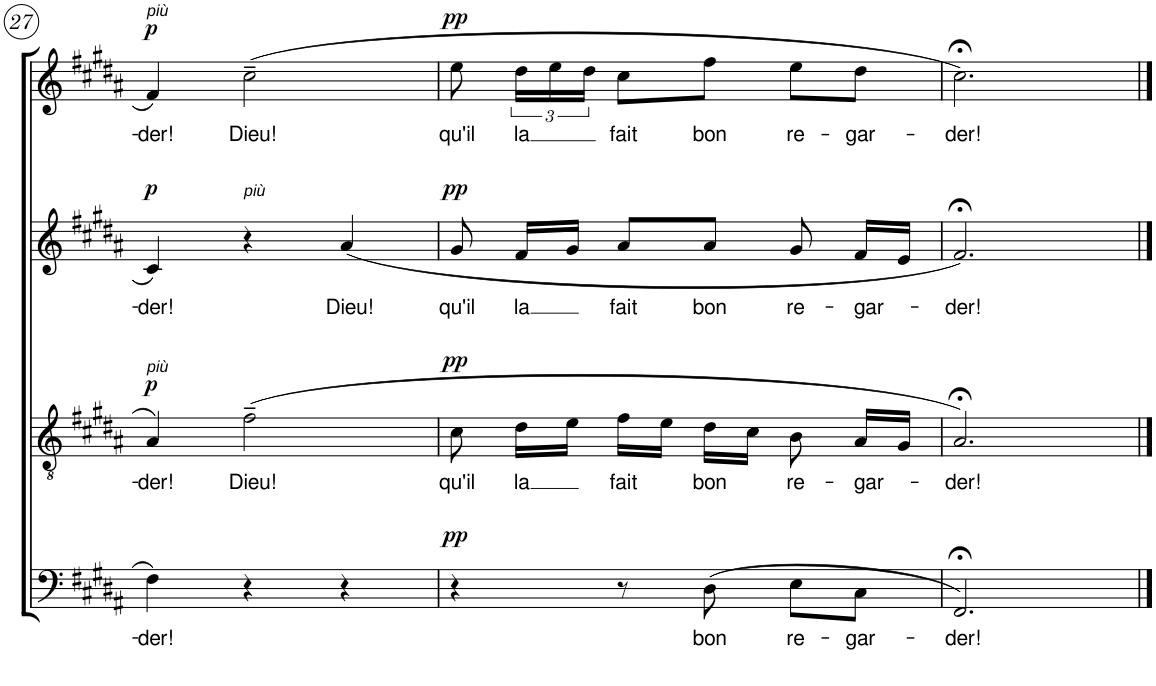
**kern	**text	**dynam	**kern	**text	**dynam	**kern	**text	**dynam	**kern	**text	**dynam
*part4	*part4	*part4	*part3	*part3	*part3	*part2	*part2	*part2	*part1	*part1	*part1
*staff4	*staff4	*staff4	*staff3	*staff3	*staff3	*staff2	*staff2	*staff2	*staff1	*staff1	*staff1
*I"Bass	*	*	*I"Tenor	*	*	*I"Alto	*	*	*I"Soprano	*	*
!!LO:PB:g=z
*clefF4	*	*	*clefGv2	*	*	*clefG2	*	*	*clefG2	*	*
*Trd7c12	*	*	*	*	*	*	*	*	*	*	*
*k[f#c#g#d#a#]	*	*	*k[f#c#g#d#a#]	*	*	*k[f#c#g#d#a#]	*	*	*k[f#c#g#d#a#]	*	*
*B:	*	*	*B:	*	*	*B:	*	*	*B:	*	*
*M3/4	*	*	*M3/4	*	*	*M3/4	*	*	*M3/4	*	*
=27	=27	=27	=27	=27	=27	=27	=27	=27	=27	=27	=27
!	!	!	!	!	!	!	!	!	!LO:TX:a:i:t=più	!	!
!	!	!	!LO:TX:a:i:t=più	!	!	!	!	!	!	!	!
!	!LO:LY:b	!	!	!LO:LY:b	!LO:DY:a	!	!LO:LY:b	!LO:DY:a	!	!LO:LY:b	!LO:DY:a
4F#\	-der!	.	4A#/	-der!	p	4c#/	-der!	p	4f#/	-der!	p
!	!	!	!	!	!	!LO:TX:a:i:t=più	!	!	!	!	!
!	!	!	!	!LO:LY:b	!	!	!	!	!	!LO:LY:b	!
4r	.	.	(2f#~\	Dieu!	.	4r	.	.	(2cc#~\	Dieu!	.
!	!	!	!	!	!	!	!LO:LY:b	!	!	!	!
4r	.	.	.	.	.	(4a#/	Dieu!	.	.	.	.
=28	=28	=28	=28	=28	=28	=28	=28	=28	=28	=28	=28
!	!	!LO:DY:a	!	!LO:LY:b	!LO:DY:a	!	!LO:LY:b	!LO:DY:a	!	!LO:LY:b	!LO:DY:a
4r	.	pp	8c#\	qu'il	pp	8g#/	qu'il	pp	8ee\	qu'il	pp
!	!	!	!	!LO:LY:b	!	!	!LO:LY:b	!	!	!LO:LY:b	!
.	.	.	16d#\LL	la	.	16f#/LL	la	.	24dd#\LL	la	.
.	.	.	.	.	.	.	.	.	24ee\	.	.
.	.	.	16e\JJ	.	.	16g#/JJ	.	.	.	.	.
.	.	.	.	.	.	.	.	.	24dd#\JJ	.	.
!	!	!	!	!LO:LY:b	!	!	!LO:LY:b	!	!	!LO:LY:b	!
8r	.	.	16f#\LL	fait	.	8a#/L	fait	.	8cc#\L	fait	.
.	.	.	16e\JJ	.	.	.	.	.	.	.	.
!	!LO:LY:b	!	!	!LO:LY:b	!	!	!LO:LY:b	!	!	!LO:LY:b	!
(8D#\	bon	.	16d#\LL	bon	.	8a#/J	bon	.	8ff#\J	bon	.
.	.	.	16c#\JJ	.	.	.	.	.	.	.	.
!	!LO:LY:b	!	!	!LO:LY:b	!	!	!LO:LY:b	!	!	!LO:LY:b	!
8E\L	re-	.	8B\	re-	.	8g#/	re-	.	8ee\L	re-	.
!	!LO:LY:b	!	!	!LO:LY:b	!	!	!LO:LY:b	!	!	!LO:LY:b	!
8C#\J	-gar-	.	16A#/LL	-gar-	.	16f#/LL	-gar-	.	8dd#\J	-gar-	.
.	.	.	16G#/JJ	.	.	16e/JJ	.	.	.	.	.
=29	=29	=29	=29	=29	=29	=29	=29	=29	=29	=29	=29
!	!LO:LY:b	!	!	!LO:LY:b	!	!	!LO:LY:b	!	!	!LO:LY:b	!
2.FF#;</)	-der!	.	2.A#;</)	-der!	.	2.f#;</)	-der!	.	2.cc#;<\)	-der!	.
==	==	==	==	==	==	==	==	==	==	==	==
*-	*-	*-	*-	*-	*-	*-	*-	*-	*-	*-	*-
